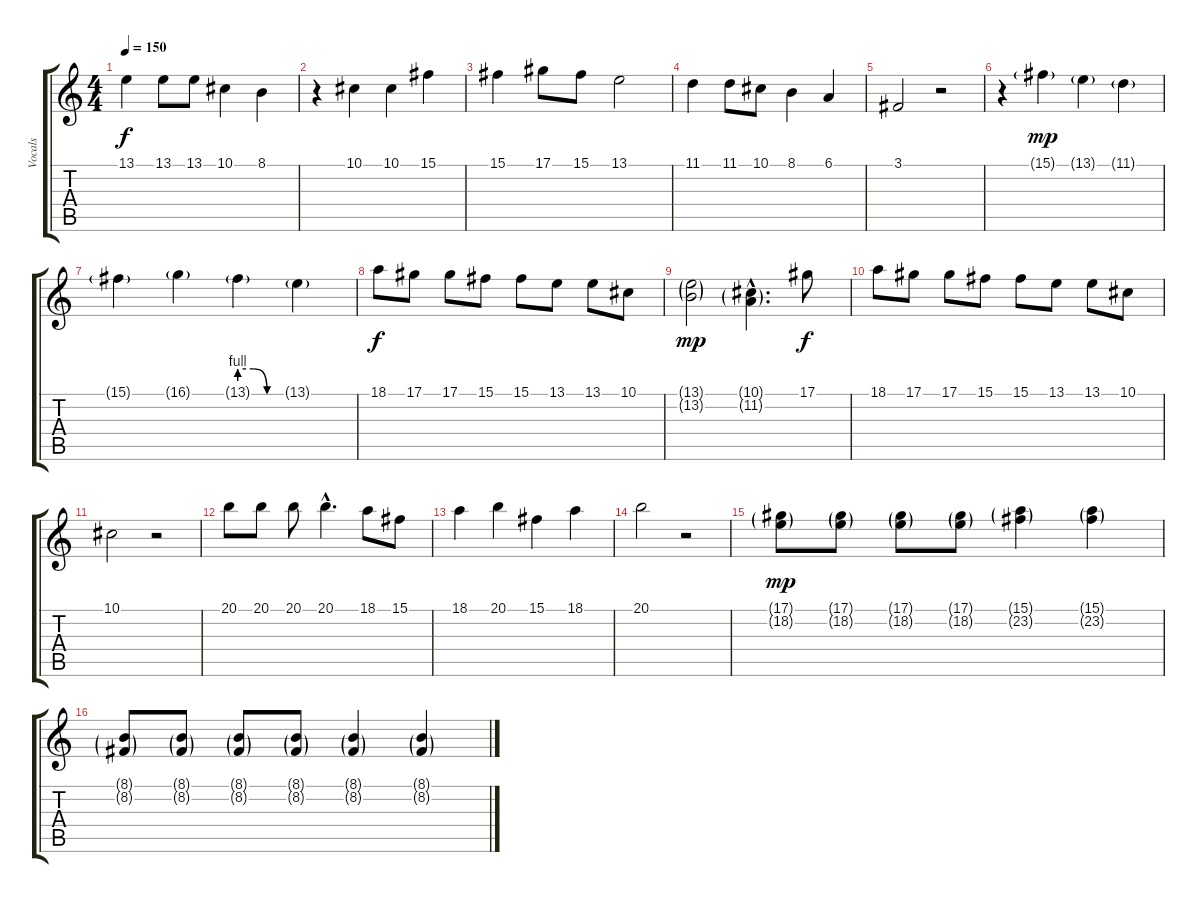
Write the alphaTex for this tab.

\track ("Vocals" "Vocals") {instrument pad4choir}
\staff {score tabs}
\tuning (Eb4 Bb3 Gb3 Db3 Ab2 Eb2) {hide}
\ts (4 4)
\tempo 150
\clef g2
\ks c
13.1.4{dy f} 13.1.8 13.1.8 10.1.4 8.1.4 |
r.4 10.1.4 10.1.4 15.1.4 |
15.1.4 17.1.8 15.1.8 13.1.2 |
11.1.4 11.1.8 10.1.8 8.1.4 6.1.4 |
3.1.2 r.2 |
r.4 15.1{g}.4{dy mp} 13.1{g}.4 11.1{g}.4 |
15.1{g}.4 16.1{g}.4 13.1{be (custom 0 4 20 4 40 0 60 0) g}.4 13.1{g}.4 |
18.1.8{dy f} 17.1.8 17.1.8 15.1.8 15.1.8 13.1.8 13.1.8 10.1.8 |
(13.1{g} 13.2{g}).2{dy mp} (10.1{g hac} 11.2{g hac}).4{d} 17.1.8{dy f} |
18.1.8 17.1.8 17.1.8 15.1.8 15.1.8 13.1.8 13.1.8 10.1.8 |
10.1.2 r.2 |
20.1.8 20.1.8 20.1.8 20.1{hac}.4{d} 18.1.8 15.1.8 |
18.1.4 20.1.4 15.1.4 18.1.4 |
20.1.2 r.2 |
(17.1{g} 18.2{g}).8{dy mp} (17.1{g} 18.2{g}).8 (17.1{g} 18.2{g}).8 (17.1{g} 18.2{g}).8 (15.1{g} 23.2{g}).4 (15.1{g} 23.2{g}).4 |
(8.1{g} 8.2{g}).8 (8.1{g} 8.2{g}).8 (8.1{g} 8.2{g}).8 (8.1{g} 8.2{g}).8 (8.1{g} 8.2{g}).4 (8.1{g} 8.2{g}).4
